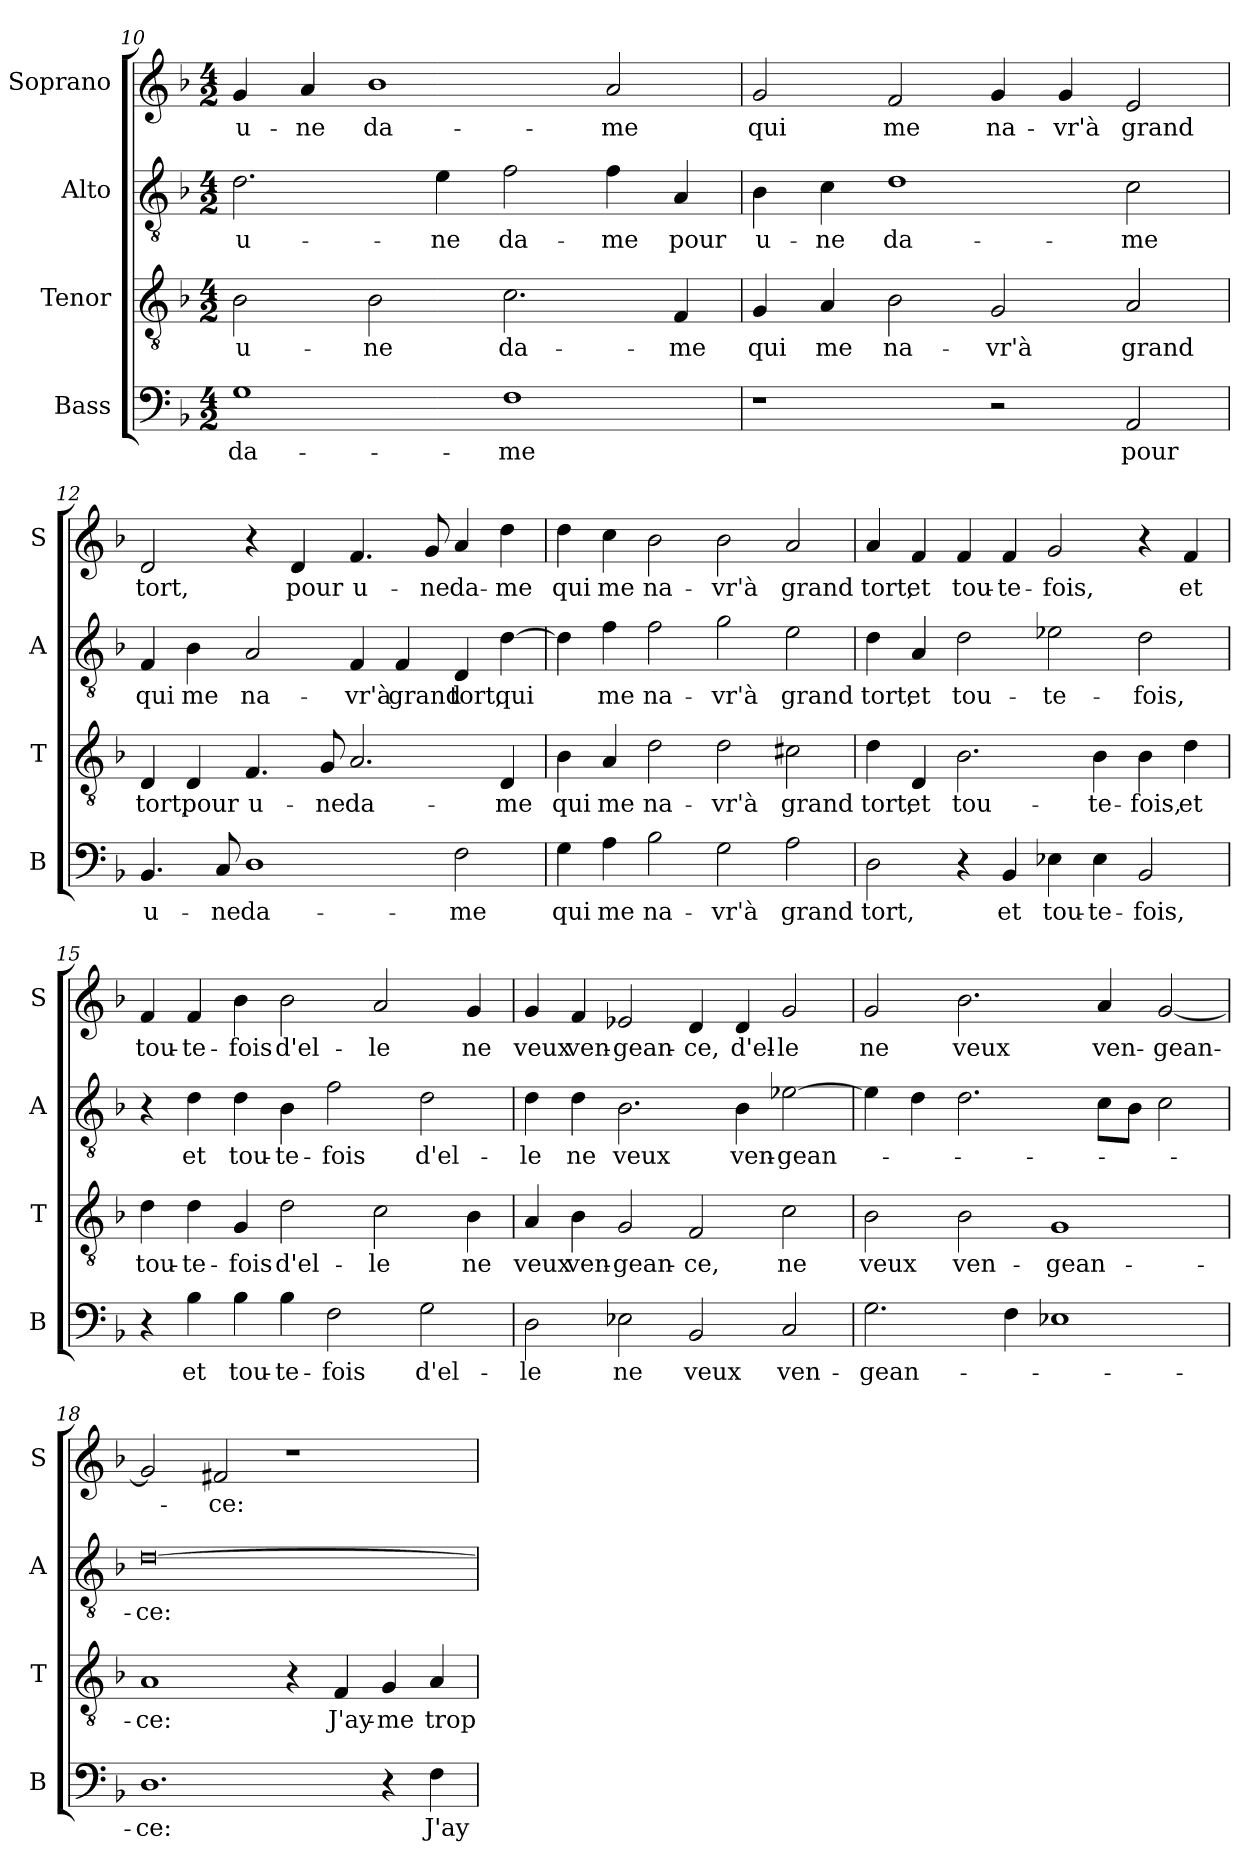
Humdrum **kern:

**kern	**text	**kern	**text	**kern	**text	**kern	**text
*part4	*part4	*part3	*part3	*part2	*part2	*part1	*part1
*staff4	*staff4	*staff3	*staff3	*staff2	*staff2	*staff1	*staff1
*I"Bass	*	*I"Tenor	*	*I"Alto	*	*I"Soprano	*
*I'B	*	*I'T	*	*I'A	*	*I'S	*
*clefF4	*	*clefGv2	*	*clefGv2	*	*clefG2	*
*k[b-]	*	*k[b-]	*	*k[b-]	*	*k[b-]	*
*F:	*	*F:	*	*F:	*	*F:	*
*M4/2	*	*M4/2	*	*M4/2	*	*M4/2	*
=10	=10	=10	=10	=10	=10	=10	=10
!	!LO:LY:b	!	!LO:LY:b	!	!LO:LY:b	!	!LO:LY:b
1G	da-	2B-\	u-	2.d\	u-	4g/	u-
!	!	!	!	!	!	!	!LO:LY:b
.	.	.	.	.	.	4a/	-ne
!	!	!	!LO:LY:b	!	!	!	!LO:LY:b
.	.	2B-\	-ne	.	.	1b-	da-
!	!	!	!	!	!LO:LY:b	!	!
.	.	.	.	4e\	-ne	.	.
!	!LO:LY:b	!	!LO:LY:b	!	!LO:LY:b	!	!
1F	-me	2.c\	da-	2f\	da-	.	.
!	!	!	!	!	!LO:LY:b	!	!LO:LY:b
.	.	.	.	4f\	-me	2a/	-me
!	!	!	!LO:LY:b	!	!LO:LY:b	!	!
.	.	4F/	-me	4A/	pour	.	.
!!LO:PB:g=z
=11	=11	=11	=11	=11	=11	=11	=11
!	!	!	!LO:LY:b	!	!LO:LY:b	!	!LO:LY:b
1r	.	4G/	qui	4B-\	u-	2g/	qui
!	!	!	!LO:LY:b	!	!LO:LY:b	!	!
.	.	4A/	me	4c\	-ne	.	.
!	!	!	!LO:LY:b	!	!LO:LY:b	!	!LO:LY:b
.	.	2B-\	na-	1d	da-	2f/	me
!	!	!	!LO:LY:b	!	!	!	!LO:LY:b
2r	.	2G/	-vr'à	.	.	4g/	na-
!	!	!	!	!	!	!	!LO:LY:b
.	.	.	.	.	.	4g/	-vr'à
!	!LO:LY:b	!	!LO:LY:b	!	!LO:LY:b	!	!LO:LY:b
2AA/	pour	2A/	grand	2c\	-me	2e/	grand
=12	=12	=12	=12	=12	=12	=12	=12
!	!LO:LY:b	!	!LO:LY:b	!	!LO:LY:b	!	!LO:LY:b
4.BB-/	u-	4D/	tort,	4F/	qui	2d/	tort,
!	!	!	!LO:LY:b	!	!LO:LY:b	!	!
.	.	4D/	pour	4B-\	me	.	.
!	!LO:LY:b	!	!	!	!	!	!
8C/	-ne	.	.	.	.	.	.
!	!LO:LY:b	!	!LO:LY:b	!	!LO:LY:b	!	!
1D	da-	4.F/	u-	2A/	na-	4r	.
!	!	!	!	!	!	!	!LO:LY:b
.	.	.	.	.	.	4d/	pour
!	!	!	!LO:LY:b	!	!	!	!
.	.	8G/	-ne	.	.	.	.
!	!	!	!LO:LY:b	!	!LO:LY:b	!	!LO:LY:b
.	.	2.A/	da-	4F/	-vr'à	4.f/	u-
!	!	!	!	!	!LO:LY:b	!	!
.	.	.	.	4F/	grand	.	.
!	!	!	!	!	!	!	!LO:LY:b
.	.	.	.	.	.	8g/	-ne
!	!LO:LY:b	!	!	!	!LO:LY:b	!	!LO:LY:b
2F\	-me	.	.	4D/	tort,	4a/	da-
!	!	!	!LO:LY:b	!	!LO:LY:b	!	!LO:LY:b
.	.	4D/	-me	[4d\	qui	4dd\	-me
=13	=13	=13	=13	=13	=13	=13	=13
!	!LO:LY:b	!	!LO:LY:b	!	!	!	!LO:LY:b
4G\	qui	4B-\	qui	4d\]	.	4dd\	qui
!	!LO:LY:b	!	!LO:LY:b	!	!LO:LY:b	!	!LO:LY:b
4A\	me	4A/	me	4f\	me	4cc\	me
!	!LO:LY:b	!	!LO:LY:b	!	!LO:LY:b	!	!LO:LY:b
2B-\	na-	2d\	na-	2f\	na-	2b-\	na-
!	!LO:LY:b	!	!LO:LY:b	!	!LO:LY:b	!	!LO:LY:b
2G\	-vr'à	2d\	-vr'à	2g\	-vr'à	2b-\	-vr'à
!	!LO:LY:b	!	!LO:LY:b	!	!LO:LY:b	!	!LO:LY:b
2A\	grand	2c#X\	grand	2e\	grand	2a/	grand
!!LO:LB:g=z
=14	=14	=14	=14	=14	=14	=14	=14
!	!LO:LY:b	!	!LO:LY:b	!	!LO:LY:b	!	!LO:LY:b
2D\	tort,	4d\	tort,	4d\	tort,	4a/	tort,
!	!	!	!LO:LY:b	!	!LO:LY:b	!	!LO:LY:b
.	.	4D/	et	4A/	et	4f/	et
!	!	!	!LO:LY:b	!	!LO:LY:b	!	!LO:LY:b
4r	.	2.B-\	tou-	2d\	tou-	4f/	tou-
!	!LO:LY:b	!	!	!	!	!	!LO:LY:b
4BB-/	et	.	.	.	.	4f/	-te-
!	!LO:LY:b	!	!	!	!LO:LY:b	!	!LO:LY:b
4E-X\	tou-	.	.	2e-X\	-te-	2g/	-fois,
!	!LO:LY:b	!	!LO:LY:b	!	!	!	!
4E-\	-te-	4B-\	-te-	.	.	.	.
!	!LO:LY:b	!	!LO:LY:b	!	!LO:LY:b	!	!
2BB-/	-fois,	4B-\	-fois,	2d\	-fois,	4r	.
!	!	!	!LO:LY:b	!	!	!	!LO:LY:b
.	.	4d\	et	.	.	4f/	et
=15	=15	=15	=15	=15	=15	=15	=15
!	!	!	!LO:LY:b	!	!	!	!LO:LY:b
4r	.	4d\	tou-	4r	.	4f/	tou-
!	!LO:LY:b	!	!LO:LY:b	!	!LO:LY:b	!	!LO:LY:b
4B-\	et	4d\	-te-	4d\	et	4f/	-te-
!	!LO:LY:b	!	!LO:LY:b	!	!LO:LY:b	!	!LO:LY:b
4B-\	tou-	4G/	-fois	4d\	tou-	4b-\	-fois
!	!LO:LY:b	!	!LO:LY:b	!	!LO:LY:b	!	!LO:LY:b
4B-\	-te-	2d\	d'el-	4B-\	-te-	2b-\	d'el-
!	!LO:LY:b	!	!	!	!LO:LY:b	!	!
2F\	-fois	.	.	2f\	-fois	.	.
!	!	!	!LO:LY:b	!	!	!	!LO:LY:b
.	.	2c\	-le	.	.	2a/	-le
!	!LO:LY:b	!	!	!	!LO:LY:b	!	!
2G\	d'el-	.	.	2d\	d'el-	.	.
!	!	!	!LO:LY:b	!	!	!	!LO:LY:b
.	.	4B-\	ne	.	.	4g/	ne
=16	=16	=16	=16	=16	=16	=16	=16
!	!LO:LY:b	!	!LO:LY:b	!	!LO:LY:b	!	!LO:LY:b
2D\	-le	4A/	veux	4d\	-le	4g/	veux
!	!	!	!LO:LY:b	!	!LO:LY:b	!	!LO:LY:b
.	.	4B-\	ven-	4d\	ne	4f/	ven-
!	!LO:LY:b	!	!LO:LY:b	!	!LO:LY:b	!	!LO:LY:b
2E-X\	ne	2G/	-gean-	2.B-\	veux	2e-X/	-gean-
!	!LO:LY:b	!	!LO:LY:b	!	!	!	!LO:LY:b
2BB-/	veux	2F/	-ce,	.	.	4d/	-ce,
!	!	!	!	!	!LO:LY:b	!	!LO:LY:b
.	.	.	.	4B-\	ven-	4d/	d'el-
!	!LO:LY:b	!	!LO:LY:b	!	!LO:LY:b	!	!LO:LY:b
2C/	ven-	2c\	ne	[2e-X\	-gean-	2g/	-le
!!LO:LB:g=z
=17	=17	=17	=17	=17	=17	=17	=17
!	!LO:LY:b	!	!LO:LY:b	!	!	!	!LO:LY:b
2.G\	-gean-	2B-\	veux	4e-\]	.	2g/	ne
.	.	.	.	4d\	.	.	.
!	!	!	!LO:LY:b	!	!	!	!LO:LY:b
.	.	2B-\	ven-	2.d\	.	2.b-\	veux
4F\	.	.	.	.	.	.	.
!	!	!	!LO:LY:b	!	!	!	!
1E-X	.	1G	-gean-	.	.	.	.
!	!	!	!	!	!	!	!LO:LY:b
.	.	.	.	8c\L	.	4a/	ven-
.	.	.	.	8B-\J	.	.	.
!	!	!	!	!	!	!	!LO:LY:b
.	.	.	.	2c\	.	[2g/	-gean-
=18	=18	=18	=18	=18	=18	=18	=18
!	!LO:LY:b	!	!LO:LY:b	!	!LO:LY:b	!	!
1.D	-ce:	1A	-ce:	[0d	-ce:	2g/]	.
!	!	!	!	!	!	!	!LO:LY:b
.	.	.	.	.	.	2f#X/	-ce:
.	.	4r	.	.	.	1r	.
!	!	!	!LO:LY:b	!	!	!	!
.	.	4F/	J'ay-	.	.	.	.
!	!	!	!LO:LY:b	!	!	!	!
4r	.	4G/	-me	.	.	.	.
!	!LO:LY:b	!	!LO:LY:b	!	!	!	!
4F\	J'ay-	4A/	trop	.	.	.	.
=	=	=	=	=	=	=	=
*-	*-	*-	*-	*-	*-	*-	*-
